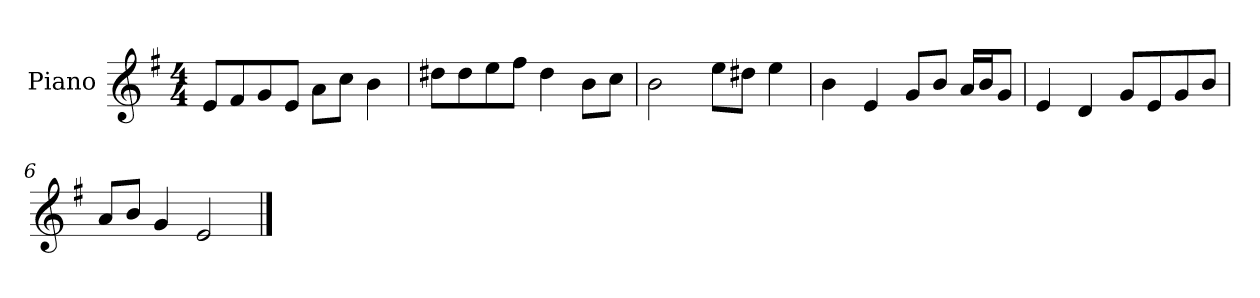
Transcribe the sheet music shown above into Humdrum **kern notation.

**kern
*part1
*staff1
*I"Piano
*I'P-no
*clefG2
*k[f#]
*M4/4
*MM90
=1
8e/L
8f#/
8g/
8e/J
8a\L
8cc\J
4b\
=2
8dd#X\L
8dd#\
8ee\
8ff#\J
4dd#\
8b\L
8cc\J
=3
2b\
8ee\L
8dd#X\J
4ee\
=4
4b\
4e/
8g/L
8b/J
16a/LL
16b/J
8g/J
=5
4e/
4d/
8g/L
8e/
8g/
8b/J
=6
8a/L
8b/J
4g/
2e/
==
*-
